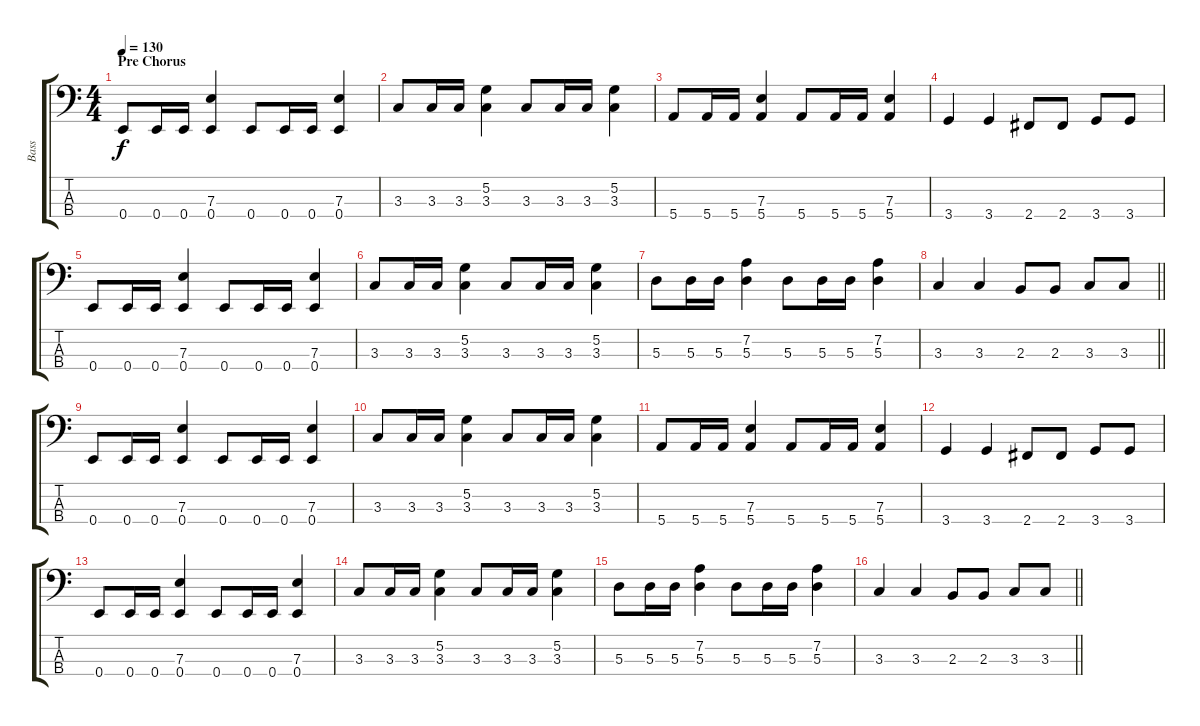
\track ("Bass" "Bass") {instrument electricbassfinger}
\staff {score tabs}
\tuning (G2 D2 A1 E1) {hide}
\ts (4 4)
\section ("" "Pre Chorus")
\tempo 130
\clef f4
\ks c
0.4.8{dy f} 0.4.16 0.4.16 (7.3 0.4).4 0.4.8 0.4.16 0.4.16 (7.3 0.4).4 |
3.3.8 3.3.16 3.3.16 (5.2 3.3).4 3.3.8 3.3.16 3.3.16 (5.2 3.3).4 |
5.4.8 5.4.16 5.4.16 (7.3 5.4).4 5.4.8 5.4.16 5.4.16 (7.3 5.4).4 |
3.4.4 3.4.4 2.4.8 2.4.8 3.4.8 3.4.8 |
0.4.8 0.4.16 0.4.16 (7.3 0.4).4 0.4.8 0.4.16 0.4.16 (7.3 0.4).4 |
3.3.8 3.3.16 3.3.16 (5.2 3.3).4 3.3.8 3.3.16 3.3.16 (5.2 3.3).4 |
5.3.8 5.3.16 5.3.16 (7.2 5.3).4 5.3.8 5.3.16 5.3.16 (7.2 5.3).4 |
\barLineRight lightlight
3.3.4 3.3.4 2.3.8 2.3.8 3.3.8 3.3.8 |
0.4.8 0.4.16 0.4.16 (7.3 0.4).4 0.4.8 0.4.16 0.4.16 (7.3 0.4).4 |
3.3.8 3.3.16 3.3.16 (5.2 3.3).4 3.3.8 3.3.16 3.3.16 (5.2 3.3).4 |
5.4.8 5.4.16 5.4.16 (7.3 5.4).4 5.4.8 5.4.16 5.4.16 (7.3 5.4).4 |
3.4.4 3.4.4 2.4.8 2.4.8 3.4.8 3.4.8 |
0.4.8 0.4.16 0.4.16 (7.3 0.4).4 0.4.8 0.4.16 0.4.16 (7.3 0.4).4 |
3.3.8 3.3.16 3.3.16 (5.2 3.3).4 3.3.8 3.3.16 3.3.16 (5.2 3.3).4 |
5.3.8 5.3.16 5.3.16 (7.2 5.3).4 5.3.8 5.3.16 5.3.16 (7.2 5.3).4 |
\barLineRight lightlight
3.3.4 3.3.4 2.3.8 2.3.8 3.3.8 3.3.8
